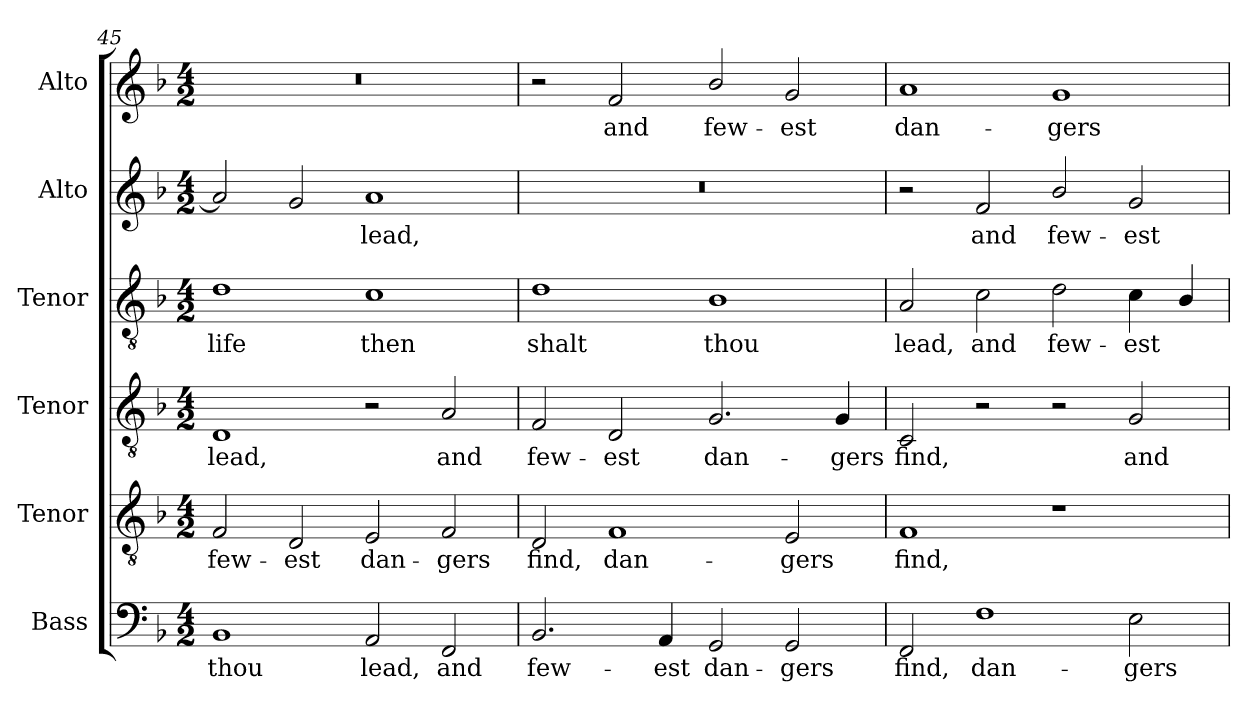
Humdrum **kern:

**kern	**text	**kern	**text	**kern	**text	**kern	**text	**kern	**text	**kern	**text
*part6	*part6	*part5	*part5	*part4	*part4	*part3	*part3	*part2	*part2	*part1	*part1
*staff6	*staff6	*staff5	*staff5	*staff4	*staff4	*staff3	*staff3	*staff2	*staff2	*staff1	*staff1
*I"Bass	*	*I"Tenor	*	*I"Tenor	*	*I"Tenor	*	*I"Alto	*	*I"Alto	*
*I'B.	*	*I'T.	*	*I'T.	*	*I'T.	*	*I'A.	*	*I'A.	*
*clefF4	*	*clefGv2	*	*clefGv2	*	*clefGv2	*	*clefG2	*	*clefG2	*
*	*	*ITrd7c12	*	*ITrd7c12	*	*ITrd7c12	*	*	*	*	*
*k[b-]	*	*k[b-]	*	*k[b-]	*	*k[b-]	*	*k[b-]	*	*k[b-]	*
*F:	*	*F:	*	*F:	*	*F:	*	*F:	*	*F:	*
*M4/2	*	*M4/2	*	*M4/2	*	*M4/2	*	*M4/2	*	*M4/2	*
=45	=45	=45	=45	=45	=45	=45	=45	=45	=45	=45	=45
!	!LO:LY:b:color=#000000	!	!	!	!	!	!	!	!	!	!
!	!	!	!LO:LY:b:color=#000000	!	!	!	!	!	!	!	!
!	!	!	!	!	!LO:LY:b:color=#000000	!	!	!	!	!	!
!	!	!	!	!	!	!	!LO:LY:b:color=#000000	!	!	!LO:N:vis=1	!
1BB-i	thou	2FFi/	few-	1DDi	lead,	1Di	life	2ai/]	.	0r	.
!	!	!	!LO:LY:b:color=#000000	!	!	!	!	!	!	!	!
.	.	2DDi/	-est	.	.	.	.	2gi/	.	.	.
!	!LO:LY:b:color=#000000	!	!	!	!	!	!	!	!	!	!
!	!	!	!LO:LY:b:color=#000000	!	!	!	!	!	!	!	!
!	!	!	!	!	!	!	!LO:LY:b:color=#000000	!	!	!	!
!	!	!	!	!	!	!	!	!	!LO:LY:b:color=#000000	!	!
2AAi/	lead,	2EEi/	dan-	2r	.	1Ci	then	1ai	lead,	.	.
!	!LO:LY:b:color=#000000	!	!	!	!	!	!	!	!	!	!
!	!	!	!LO:LY:b:color=#000000	!	!	!	!	!	!	!	!
!	!	!	!	!	!LO:LY:b:color=#000000	!	!	!	!	!	!
2FFi/	and	2FFi/	-gers	2AAi/	and	.	.	.	.	.	.
=46	=46	=46	=46	=46	=46	=46	=46	=46	=46	=46	=46
!	!LO:LY:b:color=#000000	!	!	!	!	!	!	!	!	!	!
!	!	!	!LO:LY:b:color=#000000	!	!	!	!	!	!	!	!
!	!	!	!	!	!LO:LY:b:color=#000000	!	!	!	!	!	!
!	!	!	!	!	!	!	!LO:LY:b:color=#000000	!LO:N:vis=1	!	!	!
2.BB-i/	few-	2DDi/	find,	2FFi/	few-	1Di	shalt	0r	.	2r	.
!	!	!	!LO:LY:b:color=#000000	!	!	!	!	!	!	!	!
!	!	!	!	!	!LO:LY:b:color=#000000	!	!	!	!	!	!
!	!	!	!	!	!	!	!	!	!	!	!LO:LY:b:color=#000000
.	.	1FFi	dan-	2DDi/	-est	.	.	.	.	2fi/	and
!	!LO:LY:b:color=#000000	!	!	!	!	!	!	!	!	!	!
4AAi/	-est	.	.	.	.	.	.	.	.	.	.
!	!LO:LY:b:color=#000000	!	!	!	!	!	!	!	!	!	!
!	!	!	!	!	!LO:LY:b:color=#000000	!	!	!	!	!	!
!	!	!	!	!	!	!	!LO:LY:b:color=#000000	!	!	!	!
!	!	!	!	!	!	!	!	!	!	!	!LO:LY:b:color=#000000
2GGi/	dan-	.	.	2.GGi/	dan-	1BB-i	thou	.	.	2b-i/	few-
!	!LO:LY:b:color=#000000	!	!	!	!	!	!	!	!	!	!
!	!	!	!LO:LY:b:color=#000000	!	!	!	!	!	!	!	!
!	!	!	!	!	!	!	!	!	!	!	!LO:LY:b:color=#000000
2GGi/	-gers	2EEi/	-gers	.	.	.	.	.	.	2gi/	-est
!	!	!	!	!	!LO:LY:b:color=#000000	!	!	!	!	!	!
.	.	.	.	4GGi/	-gers	.	.	.	.	.	.
=47	=47	=47	=47	=47	=47	=47	=47	=47	=47	=47	=47
!	!LO:LY:b:color=#000000	!	!	!	!	!	!	!	!	!	!
!	!	!	!LO:LY:b:color=#000000	!	!	!	!	!	!	!	!
!	!	!	!	!	!LO:LY:b:color=#000000	!	!	!	!	!	!
!	!	!	!	!	!	!	!LO:LY:b:color=#000000	!	!	!	!
!	!	!	!	!	!	!	!	!	!	!	!LO:LY:b:color=#000000
2FFi/	find,	1FFi	find,	2CCi/	find,	2AAi/	lead,	2r	.	1ai	dan-
!	!LO:LY:b:color=#000000	!	!	!	!	!	!	!	!	!	!
!	!	!	!	!	!	!	!LO:LY:b:color=#000000	!	!	!	!
!	!	!	!	!	!	!	!	!	!LO:LY:b:color=#000000	!	!
1Fi	dan-	.	.	2r	.	2Ci\	and	2fi/	and	.	.
!	!	!	!	!	!	!	!LO:LY:b:color=#000000	!	!	!	!
!	!	!	!	!	!	!	!	!	!LO:LY:b:color=#000000	!	!
!	!	!	!	!	!	!	!	!	!	!	!LO:LY:b:color=#000000
.	.	1r	.	2r	.	2Di\	few-	2b-i/	few-	1gi	-gers
!	!LO:LY:b:color=#000000	!	!	!	!	!	!	!	!	!	!
!	!	!	!	!	!LO:LY:b:color=#000000	!	!	!	!	!	!
!	!	!	!	!	!	!	!LO:LY:b:color=#000000	!	!	!	!
!	!	!	!	!	!	!	!	!	!LO:LY:b:color=#000000	!	!
2Ei\	-gers	.	.	2GGi/	and	4Ci\	-est	2gi/	-est	.	.
.	.	.	.	.	.	4BB-i/	.	.	.	.	.
=	=	=	=	=	=	=	=	=	=	=	=
*-	*-	*-	*-	*-	*-	*-	*-	*-	*-	*-	*-
